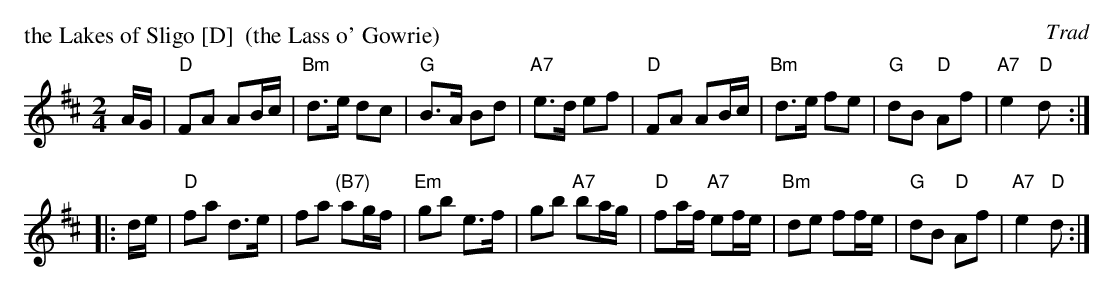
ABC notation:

X:1
P: the Lakes of Sligo [D]  (the Lass o' Gowrie)
O: Trad
M: 2/4
L: 1/8
K: D
 A/G/ \
| "D"FA AB/c/ | "Bm"d>e dc | "G"B>A Bd | "A7"e>d ef \
| "D"FA AB/c/ | "Bm"d>e fe | "G"dB "D"Af | "A7"e2 "D"d :|
|: d/e/ \
| "D"fa d>e | fa "(B7)"ag/f/ | "Em"gb e>f | gb "A7"ba/g/ \
| "D"fa/f/ "A7"ef/e/ | "Bm"de ff/e/ | "G"dB "D"Af | "A7"e2 "D"d :|
